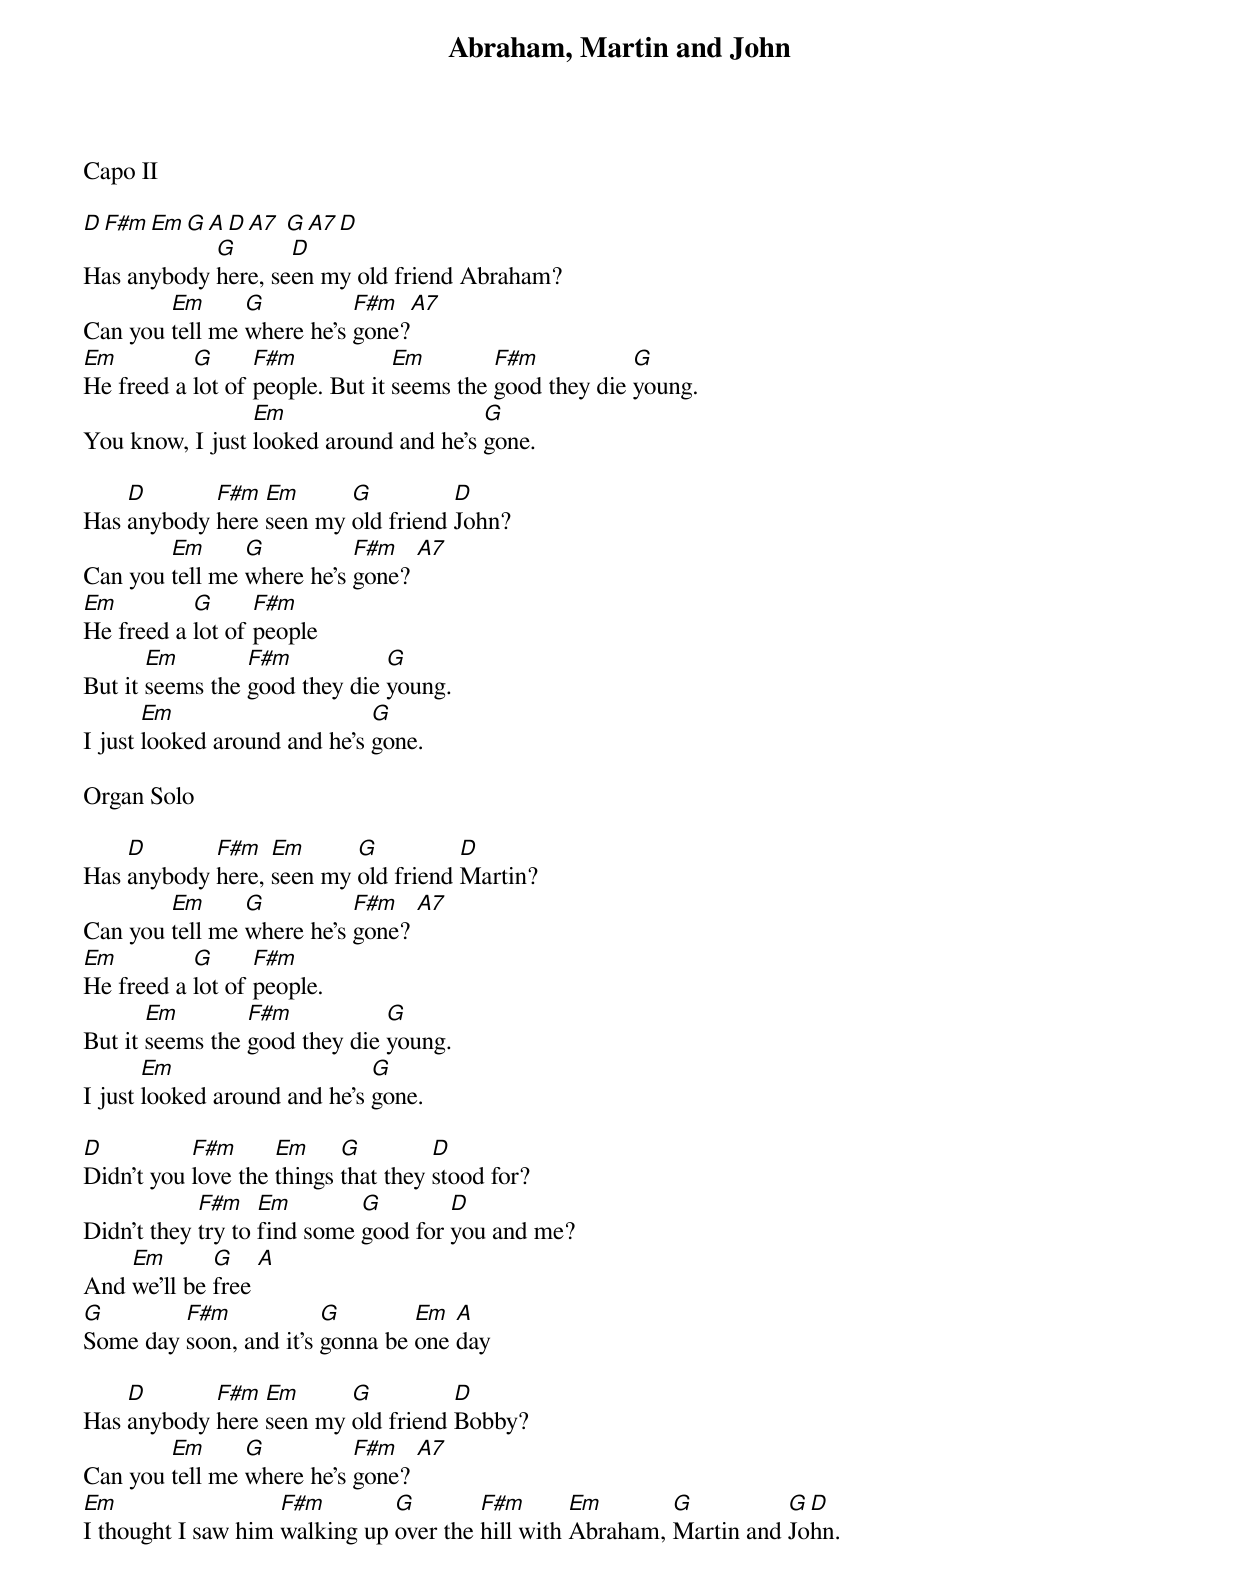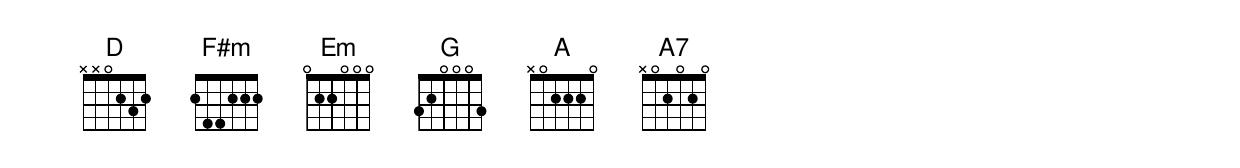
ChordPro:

{title:Abraham, Martin and John}
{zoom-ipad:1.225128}
Capo II

[D][F#m][Em][G][A][D][A7] [G][A7][D]
Has anybody [G]here, se[D]en my old friend Abraham?
Can you [Em]tell me [G]where he's [F#m]gone?[A7]
[Em]He freed a [G]lot of [F#m]people. But it [Em]seems the [F#m]good they die [G]young.
You know, I just [Em]looked around and he's [G]gone.

Has [D]anybody [F#m]here [Em]seen my [G]old friend [D]John?
Can you [Em]tell me [G]where he's [F#m]gone? [A7]
[Em]He freed a [G]lot of [F#m]people
But it [Em]seems the [F#m]good they die [G]young.
I just [Em]looked around and he's [G]gone.

Organ Solo

Has [D]anybody [F#m]here, [Em]seen my [G]old friend [D]Martin?
Can you [Em]tell me [G]where he's [F#m]gone? [A7]
[Em]He freed a [G]lot of [F#m]people.
But it [Em]seems the [F#m]good they die [G]young.
I just [Em]looked around and he's [G]gone.

[D]Didn't you [F#m]love the [Em]things [G]that they [D]stood for?
Didn't they [F#m]try to [Em]find some [G]good for [D]you and me?
And [Em]we'll be [G]free [A]
[G]Some day [F#m]soon, and it's [G]gonna be [Em]one [A]day

Has [D]anybody [F#m]here [Em]seen my [G]old friend [D]Bobby?
Can you [Em]tell me [G]where he's [F#m]gone? [A7]
[Em]I thought I saw him [F#m]walking up [G]over the [F#m]hill with [Em]Abraham, [G]Martin and [G]Jo[D]hn.
